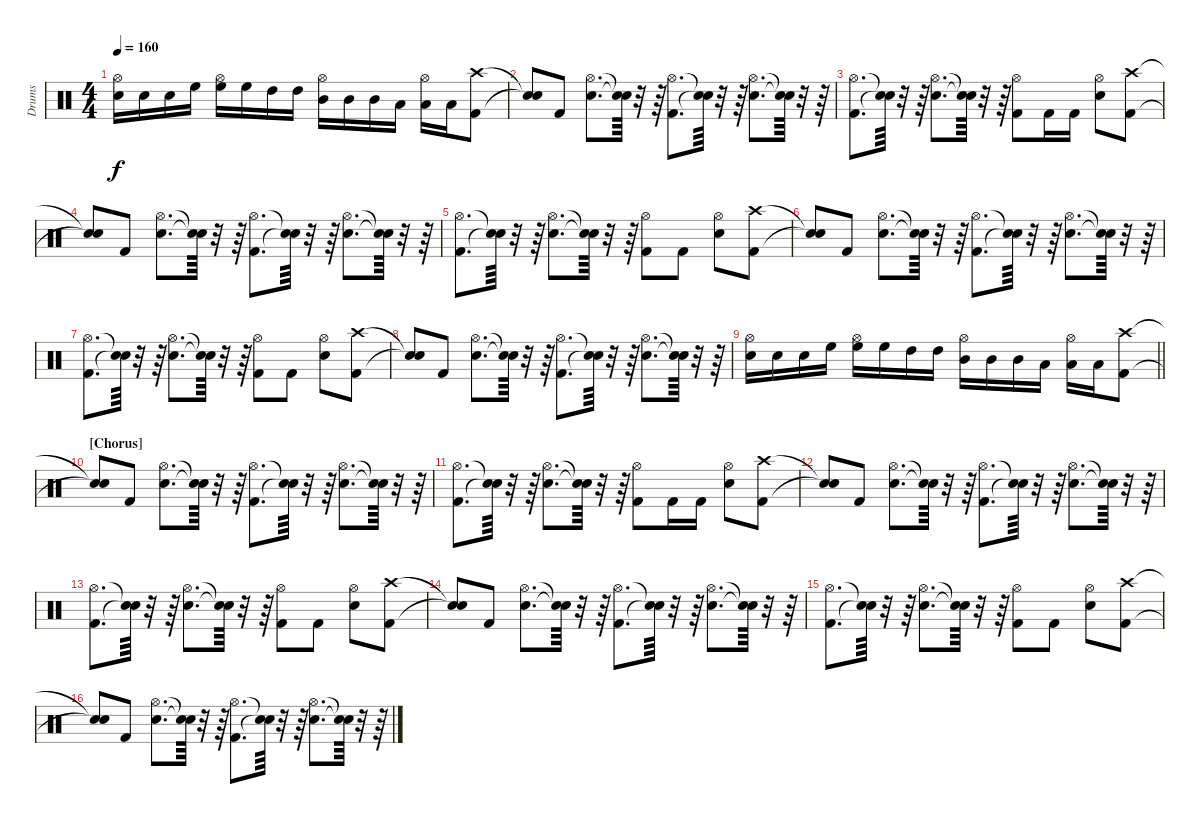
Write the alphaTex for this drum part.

\track ("Drums" "Drums") {instrument percussion}
\staff {score}
\articulation defaults
\ts (4 4)
\tempo 160
\clef neutral
\ks c
("Snare (hit) 2" "Hi-Hat (open)").16{dy f} "Snare (hit) 2".16 "Snare (hit) 2".16 "High Floor Tom (hit)".16 ("Hi-Hat (open)" "High Floor Tom (hit)").16 "High Floor Tom (hit)".16 "High Tom (hit)".16 "High Tom (hit)".16 ("Hi-Hat (open)" "Mid Tom (hit)").16 "Mid Tom (hit)".16 "Mid Tom (hit)".16 "Low Tom (hit)".16 ("Low Tom (hit)" "Hi-Hat (open)").16 "Low Tom (hit)".16 ("Kick (hit) 2" "Crash high (hit)").8 |
("Snare (hit)"{t} "Snare (hit)"{t}).8 "Kick (hit) 2".8 ("Snare (hit) 2" "Hi-Hat (open)").8{d} ("Snare (hit)"{t} "Snare (hit)"{t}).64 r.32 r.64 ("Kick (hit) 2" "Hi-Hat (open)").8{d} ("Snare (hit)"{t} "Snare (hit)"{t}).64 r.32 r.64 ("Snare (hit) 2" "Hi-Hat (open)").8{d} ("Snare (hit)"{t} "Snare (hit)"{t}).64 r.32 r.64 |
("Kick (hit) 2" "Hi-Hat (open)").8{d} ("Snare (hit)"{t} "Snare (hit)"{t}).64 r.32 r.64 ("Snare (hit) 2" "Hi-Hat (open)").8{d} ("Snare (hit)"{t} "Snare (hit)"{t}).64 r.32 r.64 ("Kick (hit) 2" "Hi-Hat (open)").8 "Kick (hit) 2".16 "Kick (hit) 2".16 ("Snare (hit) 2" "Hi-Hat (open)").8 ("Kick (hit) 2" "Crash high (hit)").8 |
("Snare (hit)"{t} "Snare (hit)"{t}).8 "Kick (hit) 2".8 ("Snare (hit) 2" "Hi-Hat (open)").8{d} ("Snare (hit)"{t} "Snare (hit)"{t}).64 r.32 r.64 ("Kick (hit) 2" "Hi-Hat (open)").8{d} ("Snare (hit)"{t} "Snare (hit)"{t}).64 r.32 r.64 ("Snare (hit) 2" "Hi-Hat (open)").8{d} ("Snare (hit)"{t} "Snare (hit)"{t}).64 r.32 r.64 |
("Kick (hit) 2" "Hi-Hat (open)").8{d} ("Snare (hit)"{t} "Snare (hit)"{t}).64 r.32 r.64 ("Snare (hit) 2" "Hi-Hat (open)").8{d} ("Snare (hit)"{t} "Snare (hit)"{t}).64 r.32 r.64 ("Kick (hit) 2" "Hi-Hat (open)").8 "Kick (hit) 2".8 ("Snare (hit) 2" "Hi-Hat (open)").8 ("Kick (hit) 2" "Crash high (hit)").8 |
("Snare (hit)"{t} "Snare (hit)"{t}).8 "Kick (hit) 2".8 ("Snare (hit) 2" "Hi-Hat (open)").8{d} ("Snare (hit)"{t} "Snare (hit)"{t}).64 r.32 r.64 ("Kick (hit) 2" "Hi-Hat (open)").8{d} ("Snare (hit)"{t} "Snare (hit)"{t}).64 r.32 r.64 ("Snare (hit) 2" "Hi-Hat (open)").8{d} ("Snare (hit)"{t} "Snare (hit)"{t}).64 r.32 r.64 |
("Kick (hit) 2" "Hi-Hat (open)").8{d} ("Snare (hit)"{t} "Snare (hit)"{t}).64 r.32 r.64 ("Snare (hit) 2" "Hi-Hat (open)").8{d} ("Snare (hit)"{t} "Snare (hit)"{t}).64 r.32 r.64 ("Kick (hit) 2" "Hi-Hat (open)").8 "Kick (hit) 2".8 ("Snare (hit) 2" "Hi-Hat (open)").8 ("Kick (hit) 2" "Crash high (hit)").8 |
("Snare (hit)"{t} "Snare (hit)"{t}).8 "Kick (hit) 2".8 ("Snare (hit) 2" "Hi-Hat (open)").8{d} ("Snare (hit)"{t} "Snare (hit)"{t}).64 r.32 r.64 ("Kick (hit) 2" "Hi-Hat (open)").8{d} ("Snare (hit)"{t} "Snare (hit)"{t}).64 r.32 r.64 ("Snare (hit) 2" "Hi-Hat (open)").8{d} ("Snare (hit)"{t} "Snare (hit)"{t}).64 r.32 r.64 |
\barLineRight lightlight
("Snare (hit) 2" "Hi-Hat (open)").16 "Snare (hit) 2".16 "Snare (hit) 2".16 "High Floor Tom (hit)".16 ("Hi-Hat (open)" "High Floor Tom (hit)").16 "High Floor Tom (hit)".16 "High Tom (hit)".16 "High Tom (hit)".16 ("Hi-Hat (open)" "Mid Tom (hit)").16 "Mid Tom (hit)".16 "Mid Tom (hit)".16 "Low Tom (hit)".16 ("Low Tom (hit)" "Hi-Hat (open)").16 "Low Tom (hit)".16 ("Kick (hit) 2" "Crash high (hit)").8 |
\section ("" "[Chorus]")
("Snare (hit)"{t} "Snare (hit)"{t}).8 "Kick (hit) 2".8 ("Snare (hit) 2" "Hi-Hat (open)").8{d} ("Snare (hit)"{t} "Snare (hit)"{t}).64 r.32 r.64 ("Kick (hit) 2" "Hi-Hat (open)").8{d} ("Snare (hit)"{t} "Snare (hit)"{t}).64 r.32 r.64 ("Snare (hit) 2" "Hi-Hat (open)").8{d} ("Snare (hit)"{t} "Snare (hit)"{t}).64 r.32 r.64 |
("Kick (hit) 2" "Hi-Hat (open)").8{d} ("Snare (hit)"{t} "Snare (hit)"{t}).64 r.32 r.64 ("Snare (hit) 2" "Hi-Hat (open)").8{d} ("Snare (hit)"{t} "Snare (hit)"{t}).64 r.32 r.64 ("Kick (hit) 2" "Hi-Hat (open)").8 "Kick (hit) 2".16 "Kick (hit) 2".16 ("Snare (hit) 2" "Hi-Hat (open)").8 ("Kick (hit) 2" "Crash high (hit)").8 |
("Snare (hit)"{t} "Snare (hit)"{t}).8 "Kick (hit) 2".8 ("Snare (hit) 2" "Hi-Hat (open)").8{d} ("Snare (hit)"{t} "Snare (hit)"{t}).64 r.32 r.64 ("Kick (hit) 2" "Hi-Hat (open)").8{d} ("Snare (hit)"{t} "Snare (hit)"{t}).64 r.32 r.64 ("Snare (hit) 2" "Hi-Hat (open)").8{d} ("Snare (hit)"{t} "Snare (hit)"{t}).64 r.32 r.64 |
("Kick (hit) 2" "Hi-Hat (open)").8{d} ("Snare (hit)"{t} "Snare (hit)"{t}).64 r.32 r.64 ("Snare (hit) 2" "Hi-Hat (open)").8{d} ("Snare (hit)"{t} "Snare (hit)"{t}).64 r.32 r.64 ("Kick (hit) 2" "Hi-Hat (open)").8 "Kick (hit) 2".8 ("Snare (hit) 2" "Hi-Hat (open)").8 ("Kick (hit) 2" "Crash high (hit)").8 |
("Snare (hit)"{t} "Snare (hit)"{t}).8 "Kick (hit) 2".8 ("Snare (hit) 2" "Hi-Hat (open)").8{d} ("Snare (hit)"{t} "Snare (hit)"{t}).64 r.32 r.64 ("Kick (hit) 2" "Hi-Hat (open)").8{d} ("Snare (hit)"{t} "Snare (hit)"{t}).64 r.32 r.64 ("Snare (hit) 2" "Hi-Hat (open)").8{d} ("Snare (hit)"{t} "Snare (hit)"{t}).64 r.32 r.64 |
("Kick (hit) 2" "Hi-Hat (open)").8{d} ("Snare (hit)"{t} "Snare (hit)"{t}).64 r.32 r.64 ("Snare (hit) 2" "Hi-Hat (open)").8{d} ("Snare (hit)"{t} "Snare (hit)"{t}).64 r.32 r.64 ("Kick (hit) 2" "Hi-Hat (open)").8 "Kick (hit) 2".8 ("Snare (hit) 2" "Hi-Hat (open)").8 ("Kick (hit) 2" "Crash high (hit)").8 |
("Snare (hit)"{t} "Snare (hit)"{t}).8 "Kick (hit) 2".8 ("Snare (hit) 2" "Hi-Hat (open)").8{d} ("Snare (hit)"{t} "Snare (hit)"{t}).64 r.32 r.64 ("Kick (hit) 2" "Hi-Hat (open)").8{d} ("Snare (hit)"{t} "Snare (hit)"{t}).64 r.32 r.64 ("Snare (hit) 2" "Hi-Hat (open)").8{d} ("Snare (hit)"{t} "Snare (hit)"{t}).64 r.32 r.64
